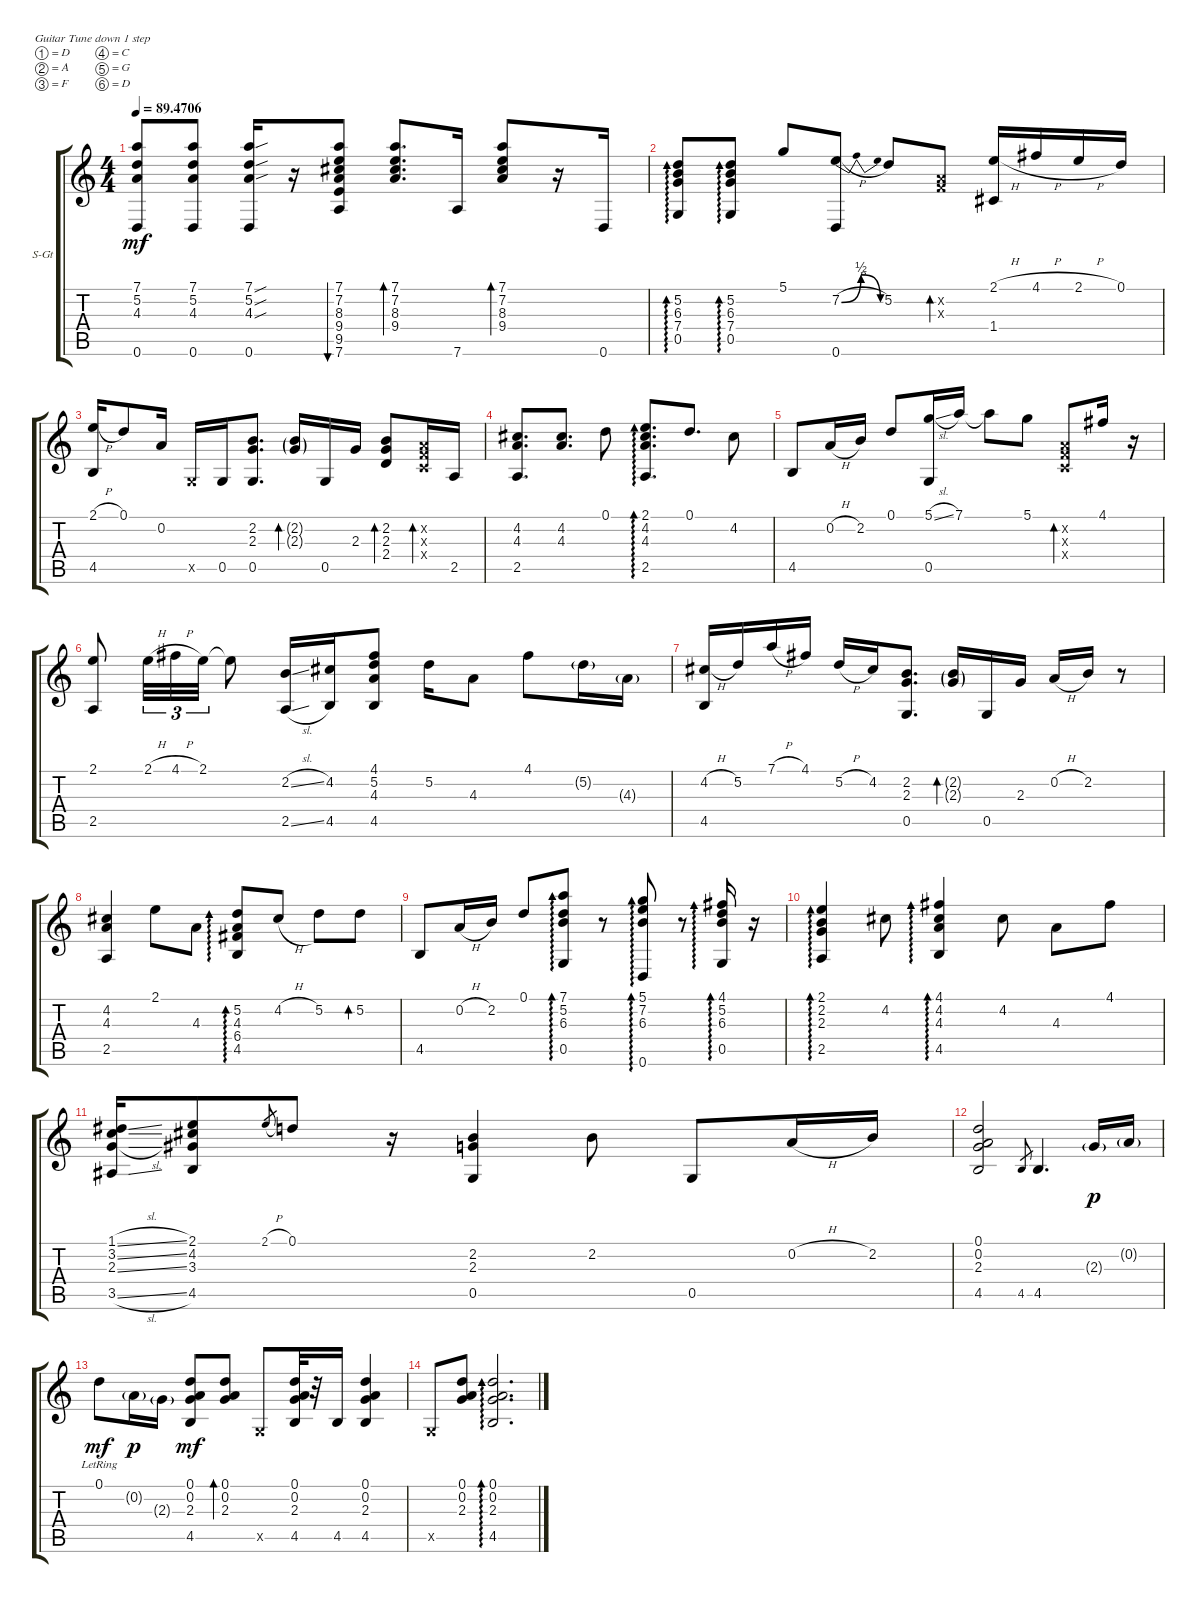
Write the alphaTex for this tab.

\defaultSystemsLayout 4
\bracketExtendMode groupsimilarinstruments
\firstSystemTrackNameOrientation horizontal
\otherSystemsTrackNameOrientation horizontal
\track ("Steel Guitar" "S-Gt") {instrument acousticguitarsteel}
\staff {score tabs}
\tuning (D4 A3 F3 C3 G2 D2)
\ts (4 4)
\tempo
89.4706
\accidentals auto
\clef g2
\ottava regular
\simile none
\ks c
(7.1 5.2 4.3 0.6).8{dy mf} (7.1 5.2 4.3 0.6).8 (0.6 4.3{sou} 7.1{sou} 5.2{sou}).16 r.16 (7.2 8.3 9.4 9.5 7.1 7.6).8{bu 30} (9.4 8.3 7.1 7.2).8{d bd 30} 7.6.16 (9.4 8.3 7.2 7.1).8{bd 30} r.16 0.6.16 |
(0.5 7.4 6.3 5.2).8{ad 0} (5.2 6.3 7.4 0.5).8{ad 0} 5.1.8 (7.2{be (bendrelease 0 0 10.2 2 20.4 2 30 0) h} 0.6).8 5.2.8 (0.3{x} 0.2{x}).8{bd 30} (1.4 2.1{h}).16 4.1{h}.16 2.1{h}.16 0.1.16 |
(2.1{h} 4.5).16 0.1.8 0.2.16 0.5{x}.16 0.5.16 (0.5 2.2 2.3).8{d} (2.3{g} 2.2{g}).16{bd 30} 0.5.16 2.3.16 (2.3 2.2 2.4).8{bd 30} (0.4{x} 0.3{x} 0.2{x}).16{bd 30} 2.5.16 |
(2.5 4.3 4.2).8{d} (4.3 4.2).8{d} 0.1.8 (2.1 4.2 4.3 2.5).8{d ad 0} 0.1.8{d} 4.2.8 |
4.5.8 0.2{h}.16 2.2.16 0.1.8 (5.1{sl} 0.5).16 7.1.16 7.1{t}.8 5.1.8 (0.3{x} 0.4{x} 0.2{x}).8{bd 30} 4.1.16 r.16 |
(2.1 2.5).8 2.1{h}.32{tu (3 2)} 4.1{h}.32{tu (3 2)} 2.1.32{tu (3 2)} 2.1{t}.8 (2.2{sl} 2.5{sl}).16 (4.2 4.5).16 (4.1 5.2 4.3 4.5).8 5.2.16 4.3.8 4.1.8 5.2{g}.16 4.3{g}.16 |
(4.2{h} 4.5).16 5.2.16 7.1{h}.16 4.1.16 5.2{h}.16 4.2.16 (2.2 2.3 0.5).8{d} (2.3{g} 2.2{g}).16{bd 30} 0.5.16 2.3.16 0.2{h}.16 2.2.16 r.8 |
(4.2 4.3 2.5).4 2.1.8 4.3.8 (5.2 4.3 6.4 4.5).8{ad 0} 4.2{h}.8 5.2.8 5.2.8{bd 30} |
4.5.8 0.2{h}.16 2.2.16 0.1.8 (0.5 6.3 5.2 7.1).8{ad 0} r.8 (5.1 7.2 6.3 0.6).8{ad 0} r.8 (4.1 5.2 6.3 0.5).16{ad 0} r.16 |
(2.5 2.3 2.2 2.1).4{ad 0} 4.2.8 (4.1 4.2 4.3 4.5).4{ad 0} 4.2.8 4.3.8 4.1.8 |
(1.1{sl} 3.2{sl} 3.5{sl} 2.3{sl}).16 (4.5 4.2 2.1 3.3).8 2.1{h}.8{gr} 0.1.8 r.16 (2.2 2.3 0.5).4 2.2.8 0.5.8 0.2{h}.16 2.2.16 |
(2.3 0.2 0.1 4.5).2 4.5.8{gr} 4.5.4{d} 2.3{g}.16{dy p} 0.2{g}.16 |
0.1{lr}.8{dy mf} 0.2{g}.16{dy p} 2.3{g}.16 (0.1 0.2 2.3 4.5).8{dy mf} (2.3 0.2 0.1).8{bd 30} 0.5{x}.8 (4.5 2.3 0.2 0.1).32 r.32 4.5.16 (4.5 2.3 0.2 0.1).4 |
0.5{x}.8 (0.1 0.2 2.3).8 (4.5 2.3 0.2 0.1).2{d ad 0}
